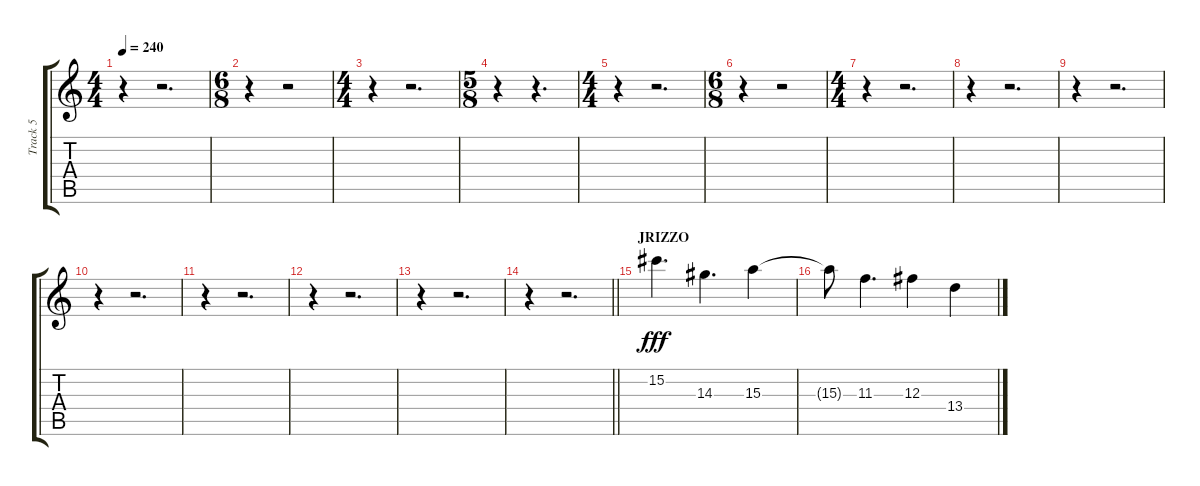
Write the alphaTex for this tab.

\track ("Track 5" "Track 5") {instrument overdrivenguitar}
\staff {score tabs}
\tuning (Eb4 Bb3 Gb3 Db3 Ab2 Db2) {hide}
\ts (4 4)
\tempo 240
\clef g2
\ks c
r.4{dy mf} r.2{d} |
\ts (6 8)
r.4 r.2 |
\ts (4 4)
r.4 r.2{d} |
\ts (5 8)
r.4 r.4{d} |
\ts (4 4)
r.4 r.2{d} |
\ts (6 8)
r.4 r.2 |
\ts (4 4)
r.4 r.2{d} |
r.4 r.2{d} |
r.4 r.2{d} |
r.4 r.2{d} |
r.4 r.2{d} |
r.4 r.2{d} |
r.4 r.2{d} |
\barLineRight lightlight
r.4 r.2{d} |
\section ("" "JRIZZO")
15.2.4{d dy fff} 14.3.4{d} 15.3.4 |
15.3{t}.8 11.3.4{d} 12.3.4 13.4.4
